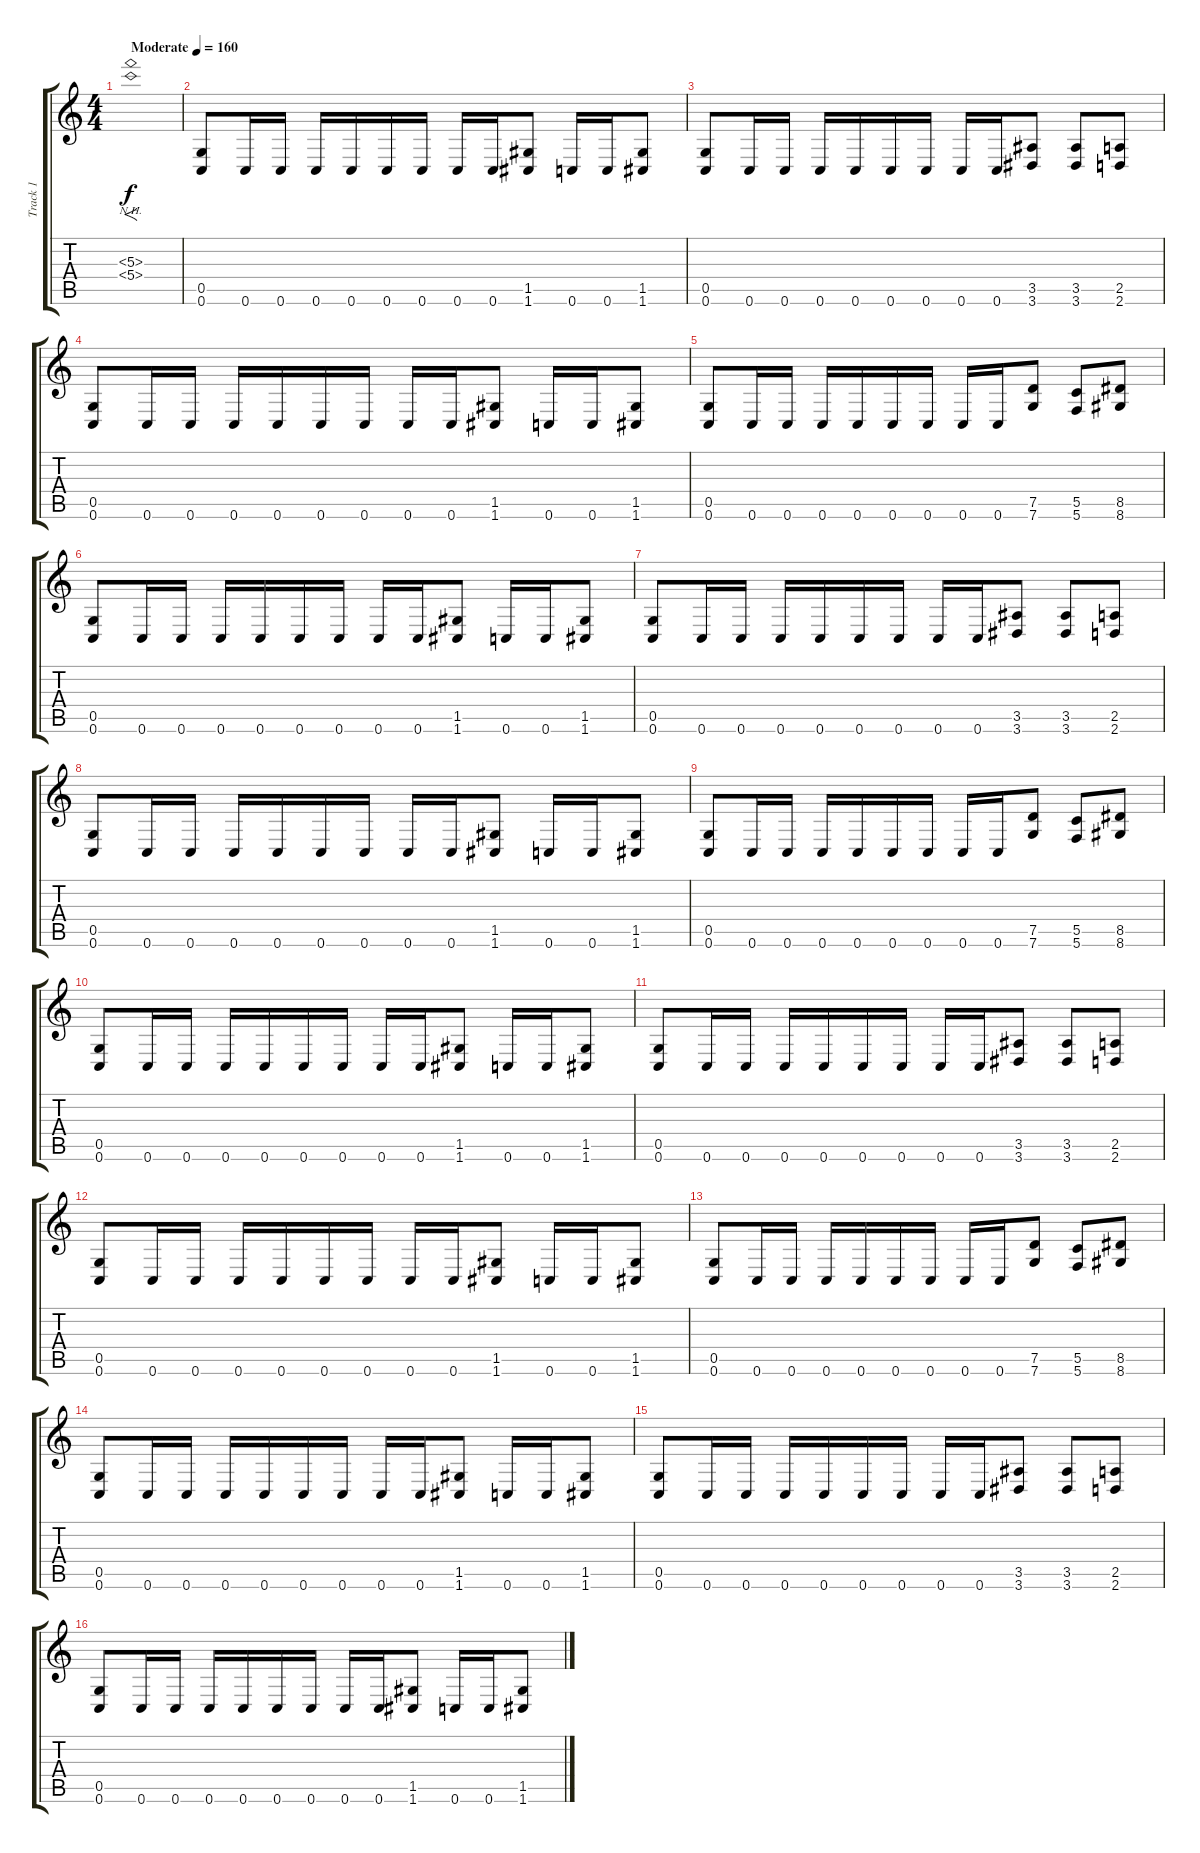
\track ("Track 1" "Track 1") {instrument distortionguitar}
\staff {score tabs}
\tuning (D4 A3 F3 C3 G2 C2) {hide}
\ts (4 4)
\tempo (160 "Moderate")
\clef g2
\ks c
(5.3{nh} 5.4{nh}).1{f dy f instrument distortionguitar} |
(0.5 0.6).8 0.6.16 0.6.16 0.6.16 0.6.16 0.6.16 0.6.16 0.6.16 0.6.16 (1.5 1.6).8 0.6.16 0.6.16 (1.5 1.6).8 |
(0.5 0.6).8 0.6.16 0.6.16 0.6.16 0.6.16 0.6.16 0.6.16 0.6.16 0.6.16 (3.5 3.6).8 (3.5 3.6).8 (2.5 2.6).8 |
(0.5 0.6).8 0.6.16 0.6.16 0.6.16 0.6.16 0.6.16 0.6.16 0.6.16 0.6.16 (1.5 1.6).8 0.6.16 0.6.16 (1.5 1.6).8 |
(0.5 0.6).8 0.6.16 0.6.16 0.6.16 0.6.16 0.6.16 0.6.16 0.6.16 0.6.16 (7.5 7.6).8 (5.5 5.6).8 (8.5 8.6).8 |
(0.5 0.6).8 0.6.16 0.6.16 0.6.16 0.6.16 0.6.16 0.6.16 0.6.16 0.6.16 (1.5 1.6).8 0.6.16 0.6.16 (1.5 1.6).8 |
(0.5 0.6).8 0.6.16 0.6.16 0.6.16 0.6.16 0.6.16 0.6.16 0.6.16 0.6.16 (3.5 3.6).8 (3.5 3.6).8 (2.5 2.6).8 |
(0.5 0.6).8 0.6.16 0.6.16 0.6.16 0.6.16 0.6.16 0.6.16 0.6.16 0.6.16 (1.5 1.6).8 0.6.16 0.6.16 (1.5 1.6).8 |
(0.5 0.6).8 0.6.16 0.6.16 0.6.16 0.6.16 0.6.16 0.6.16 0.6.16 0.6.16 (7.5 7.6).8 (5.5 5.6).8 (8.5 8.6).8 |
(0.5 0.6).8 0.6.16 0.6.16 0.6.16 0.6.16 0.6.16 0.6.16 0.6.16 0.6.16 (1.5 1.6).8 0.6.16 0.6.16 (1.5 1.6).8 |
(0.5 0.6).8 0.6.16 0.6.16 0.6.16 0.6.16 0.6.16 0.6.16 0.6.16 0.6.16 (3.5 3.6).8 (3.5 3.6).8 (2.5 2.6).8 |
(0.5 0.6).8 0.6.16 0.6.16 0.6.16 0.6.16 0.6.16 0.6.16 0.6.16 0.6.16 (1.5 1.6).8 0.6.16 0.6.16 (1.5 1.6).8 |
(0.5 0.6).8 0.6.16 0.6.16 0.6.16 0.6.16 0.6.16 0.6.16 0.6.16 0.6.16 (7.5 7.6).8 (5.5 5.6).8 (8.5 8.6).8 |
(0.5 0.6).8 0.6.16 0.6.16 0.6.16 0.6.16 0.6.16 0.6.16 0.6.16 0.6.16 (1.5 1.6).8 0.6.16 0.6.16 (1.5 1.6).8 |
(0.5 0.6).8 0.6.16 0.6.16 0.6.16 0.6.16 0.6.16 0.6.16 0.6.16 0.6.16 (3.5 3.6).8 (3.5 3.6).8 (2.5 2.6).8 |
(0.5 0.6).8 0.6.16 0.6.16 0.6.16 0.6.16 0.6.16 0.6.16 0.6.16 0.6.16 (1.5 1.6).8 0.6.16 0.6.16 (1.5 1.6).8
